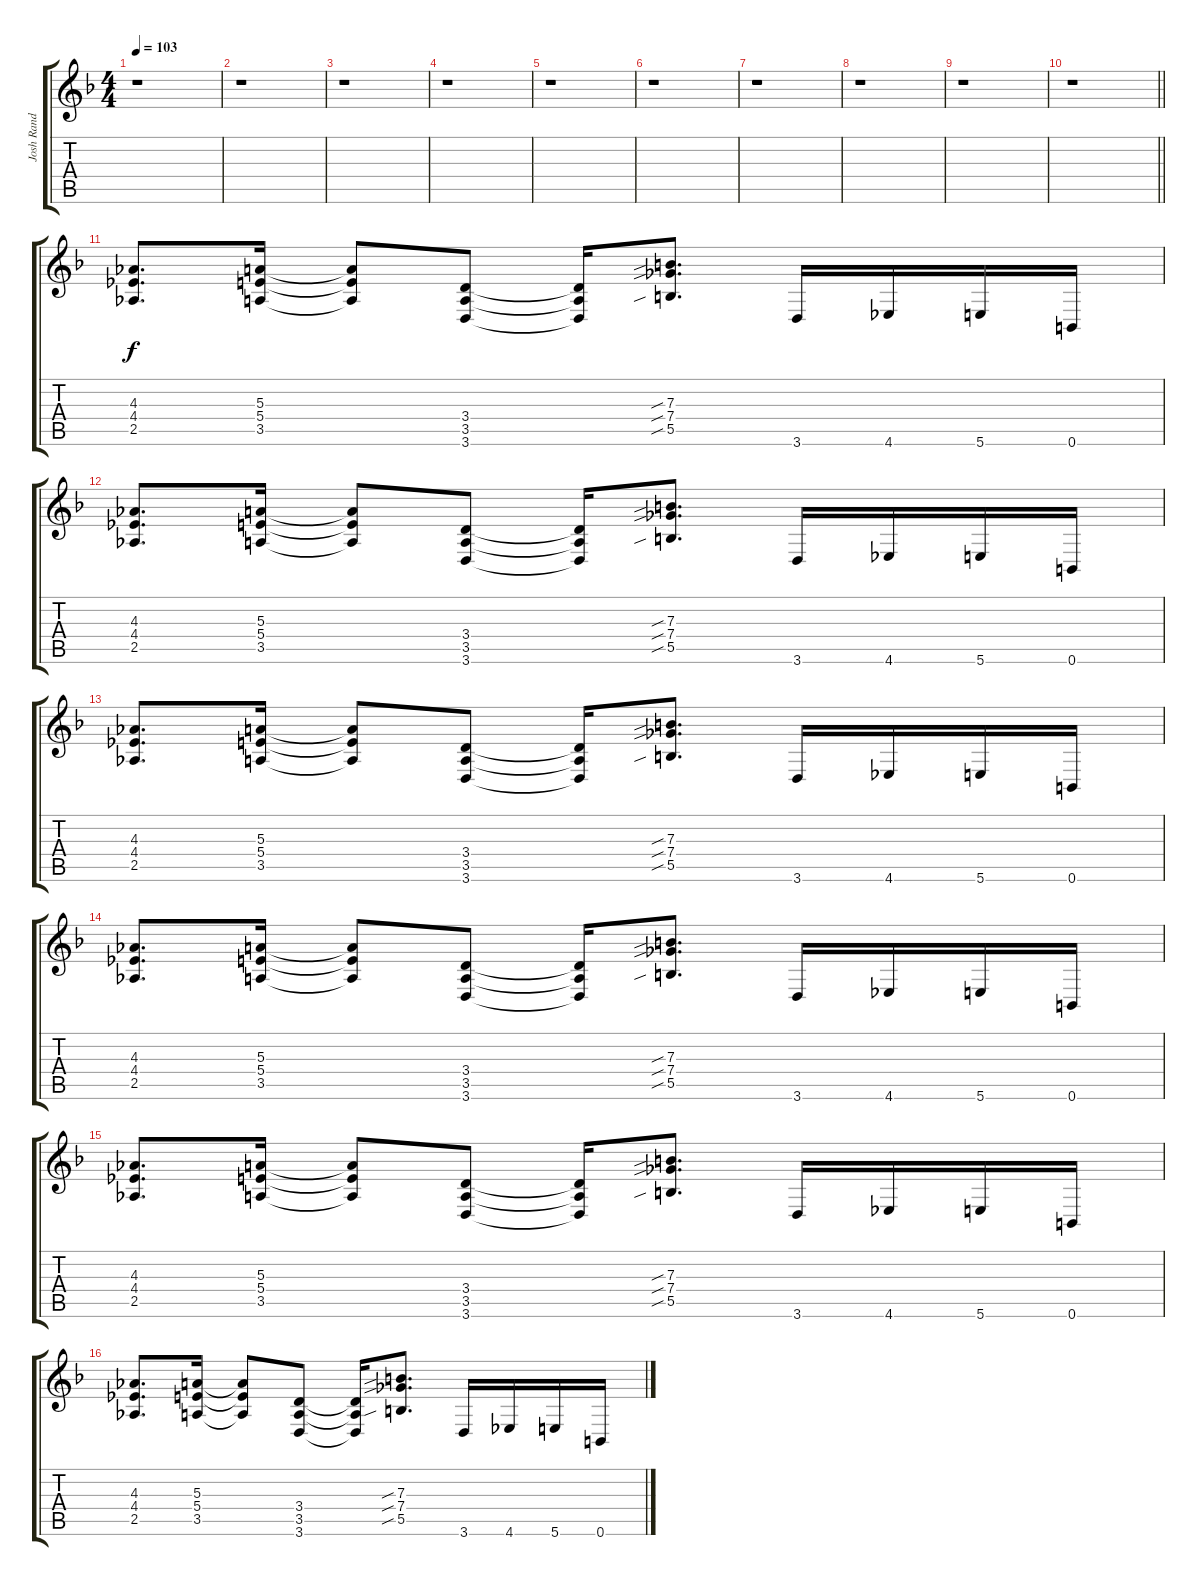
\track ("Josh Rand 1" "Josh Rand ") {instrument distortionguitar}
\staff {score tabs}
\tuning (Db4 Ab3 E3 B2 Gb2 B1) {hide}
\ts (4 4)
\tempo 103
\clef g2
\ks f
r.1{dy f} |
r.1 |
r.1 |
r.1 |
r.1 |
r.1 |
r.1 |
r.1 |
r.1 |
\barLineRight lightlight
r.1 |
(4.3 4.4 2.5).8{d} (5.3 5.4 3.5).16 (5.3{t} 5.4{t} 3.5{t}).8 (3.4 3.5 3.6).8 (3.4{t} 3.5{t} 3.6{t}).16 (7.3{sib} 7.4{sib} 5.5{sib}).8{d} 3.6.16 4.6.16 5.6.16 0.6.16 |
(4.3 4.4 2.5).8{d} (5.3 5.4 3.5).16 (5.3{t} 5.4{t} 3.5{t}).8 (3.4 3.5 3.6).8 (3.4{t} 3.5{t} 3.6{t}).16 (7.3{sib} 7.4{sib} 5.5{sib}).8{d} 3.6.16 4.6.16 5.6.16 0.6.16 |
(4.3 4.4 2.5).8{d} (5.3 5.4 3.5).16 (5.3{t} 5.4{t} 3.5{t}).8 (3.4 3.5 3.6).8 (3.4{t} 3.5{t} 3.6{t}).16 (7.3{sib} 7.4{sib} 5.5{sib}).8{d} 3.6.16 4.6.16 5.6.16 0.6.16 |
(4.3 4.4 2.5).8{d} (5.3 5.4 3.5).16 (5.3{t} 5.4{t} 3.5{t}).8 (3.4 3.5 3.6).8 (3.4{t} 3.5{t} 3.6{t}).16 (7.3{sib} 7.4{sib} 5.5{sib}).8{d} 3.6.16 4.6.16 5.6.16 0.6.16 |
(4.3 4.4 2.5).8{d} (5.3 5.4 3.5).16 (5.3{t} 5.4{t} 3.5{t}).8 (3.4 3.5 3.6).8 (3.4{t} 3.5{t} 3.6{t}).16 (7.3{sib} 7.4{sib} 5.5{sib}).8{d} 3.6.16 4.6.16 5.6.16 0.6.16 |
(4.3 4.4 2.5).8{d} (5.3 5.4 3.5).16 (5.3{t} 5.4{t} 3.5{t}).8 (3.4 3.5 3.6).8 (3.4{t} 3.5{t} 3.6{t}).16 (7.3{sib} 7.4{sib} 5.5{sib}).8{d} 3.6.16 4.6.16 5.6.16 0.6.16
